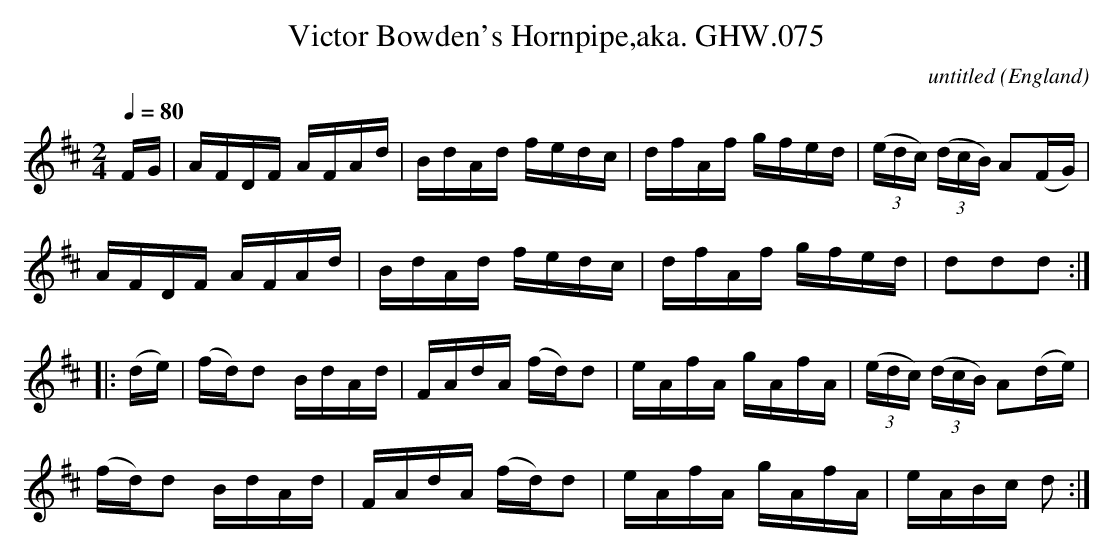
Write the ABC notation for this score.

X:1
T:Victor Bowden's Hornpipe,aka. GHW.075
C:untitled
L:1/16
M:2/4
O:England
Q:1/4=80
K:D
FG|AFDF AFAd|BdAd fedc|dfAf gfed|((3edc) ((3dcB) A2(FG)|!
AFDF AFAd|BdAd fedc|dfAf gfed|d2d2d2:|!
|:(de)|(fd)d2 BdAd|FAdA (fd)d2|eAfA gAfA|((3edc) ((3dcB) A2(de)|!
(fd)d2 BdAd|FAdA (fd)d2|eAfA gAfA|eABc d2:|
